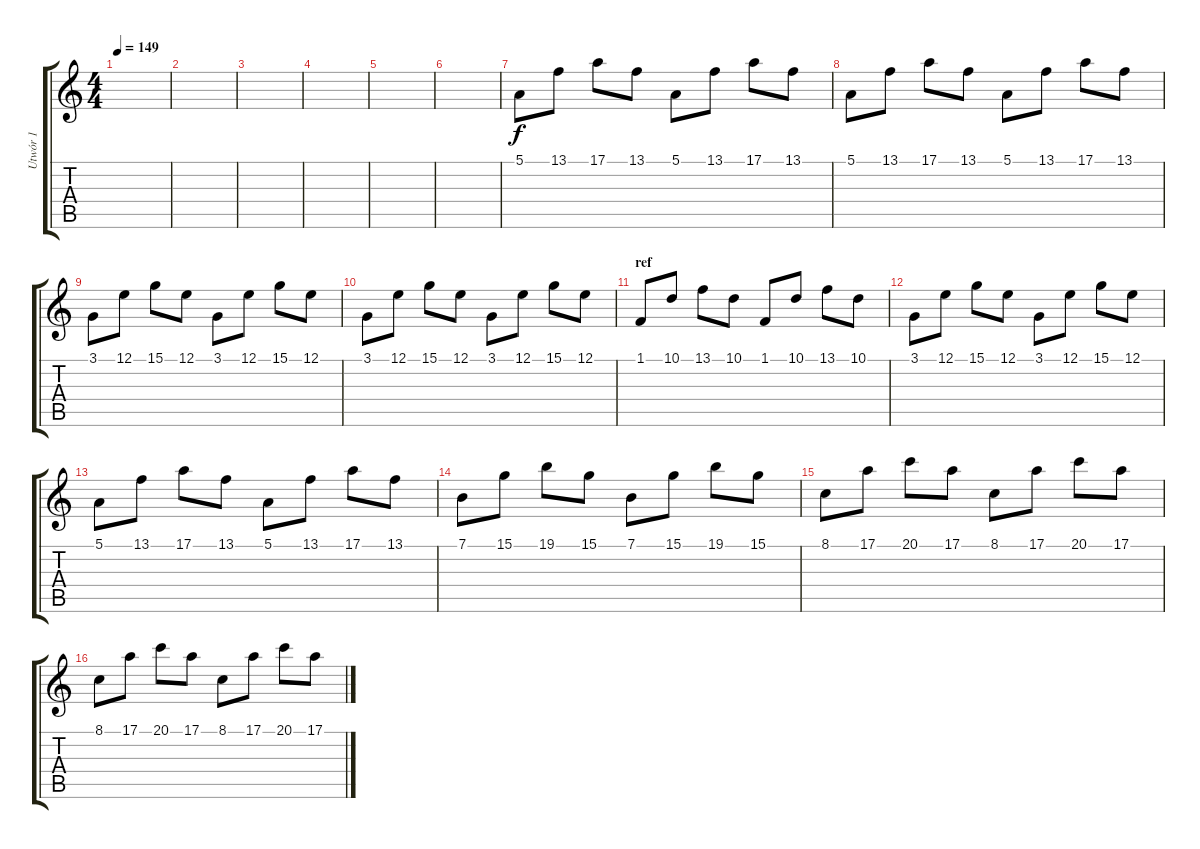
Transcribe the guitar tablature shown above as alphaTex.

\track ("Utwór 1" "Utwór 1") {instrument acousticgrandpiano}
\staff {score tabs}
\tuning (E4 B3 G3 D3 A2 E2) {hide}
\ts (4 4)
\tempo 149
\clef g2
\ks c
|
|
|
|
|
|
5.1.8 13.1.8 17.1.8 13.1.8 5.1.8 13.1.8 17.1.8 13.1.8 |
5.1.8 13.1.8 17.1.8 13.1.8 5.1.8 13.1.8 17.1.8 13.1.8 |
3.1.8 12.1.8 15.1.8 12.1.8 3.1.8 12.1.8 15.1.8 12.1.8 |
3.1.8 12.1.8 15.1.8 12.1.8 3.1.8 12.1.8 15.1.8 12.1.8 |
\section ("" "ref")
1.1.8 10.1.8 13.1.8 10.1.8 1.1.8 10.1.8 13.1.8 10.1.8 |
3.1.8 12.1.8 15.1.8 12.1.8 3.1.8 12.1.8 15.1.8 12.1.8 |
5.1.8 13.1.8 17.1.8 13.1.8 5.1.8 13.1.8 17.1.8 13.1.8 |
7.1.8 15.1.8 19.1.8 15.1.8 7.1.8 15.1.8 19.1.8 15.1.8 |
8.1.8 17.1.8 20.1.8 17.1.8 8.1.8 17.1.8 20.1.8 17.1.8 |
8.1.8 17.1.8 20.1.8 17.1.8 8.1.8 17.1.8 20.1.8 17.1.8
